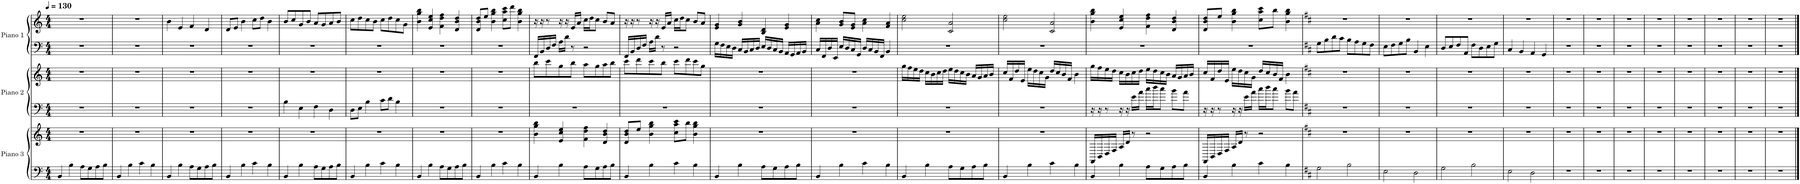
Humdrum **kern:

**kern	**kern	**kern	**kern	**kern	**kern
*part3	*part3	*part2	*part2	*part1	*part1
*staff6	*staff5	*staff4	*staff3	*staff2	*staff1
*I"Piano 3	*	*I"Piano 2	*	*I"Piano 1	*
*I'Pno. 3	*	*I'Pno. 2	*	*I'Pno. 1	*
*clefF4	*clefG2	*clefF4	*clefG2	*clefF4	*clefG2
*k[]	*k[]	*k[]	*k[]	*k[]	*k[]
*M4/4	*M4/4	*M4/4	*M4/4	*M4/4	*M4/4
*MM130	*MM130	*MM130	*MM130	*MM130	*MM130
=1	=1	=1	=1	=1	=1
4BB/	1r	1r	1r	1r	1r
4B\	.	.	.	.	.
8A\L	.	.	.	.	.
8G\	.	.	.	.	.
8A\	.	.	.	.	.
8B\J	.	.	.	.	.
=2	=2	=2	=2	=2	=2
4BB/	1r	1r	1r	1r	1r
4B\	.	.	.	.	.
4c\	.	.	.	.	.
4B\	.	.	.	.	.
=3	=3	=3	=3	=3	=3
4BB/	1r	1r	1r	1r	4b\
4B\	.	.	.	.	4e/
8A\L	.	.	.	.	4f/
8G\	.	.	.	.	.
8A\	.	.	.	.	4d/
8B\J	.	.	.	.	.
=4	=4	=4	=4	=4	=4
4BB/	1r	1r	1r	1r	8d/L
.	.	.	.	.	8e/J
4B\	.	.	.	.	4b\
4c\	.	.	.	.	8cc\L
.	.	.	.	.	8dd\J
4B\	.	.	.	.	4b\
=5	=5	=5	=5	=5	=5
4BB/	1r	4B\	1r	1r	8b/L
.	.	.	.	.	8cc/
4B\	.	4E\	.	.	8g/
.	.	.	.	.	8b/J
8A\L	.	4F\	.	.	8a/L
8G\	.	.	.	.	8g/
8A\	.	4D\	.	.	8a/
8B\J	.	.	.	.	8b/J
=6	=6	=6	=6	=6	=6
4BB/	1r	8D\L	1r	1r	8cc\L
.	.	8E\J	.	.	8dd\
4B\	.	4B\	.	.	8cc\
.	.	.	.	.	8b\J
4c\	.	8c\L	.	.	8cc\L
.	.	8d\J	.	.	8dd\
4B\	.	4B\	.	.	8cc\
.	.	.	.	.	8g\J
=7	=7	=7	=7	=7	=7
4BB/	1r	1r	1r	1r	4b\ 4gg\ 4bb\
4B\	.	.	.	.	4e/ 4cc/ 4ee/
8A\L	.	.	.	.	4f\ 4dd\ 4ff\
8G\	.	.	.	.	.
8A\	.	.	.	.	4d/ 4b/ 4dd/
8B\J	.	.	.	.	.
=8	=8	=8	=8	=8	=8
4BB/	1r	1r	1r	1r	8d/ 8b/ 8dd/L
.	.	.	.	.	8ee/J
4B\	.	.	.	.	4b\ 4gg\ 4bb\
4c\	.	.	.	.	8cc\ 8aa\ 8ccc\L
.	.	.	.	.	8ddd\J
4B\	.	.	.	.	4b\ 4gg\ 4bb\
=9	=9	=9	=9	=9	=9
4BB/	4b\ 4gg\ 4bb\	1r	8bb\L	16FF/LL	16r
.	.	.	.	16BB/	16r
.	.	.	8ccc\	16D/	8r
.	.	.	.	16F/JJ	.
4B\	4e/ 4cc/ 4ee/	.	8gg\	16A\LL	16r
.	.	.	.	16d\JJ	16r
.	.	.	8bb\J	8r	16e/LL
.	.	.	.	.	16a/JJ
8A\L	4f\ 4dd\ 4ff\	.	8aa\L	2r	16cc\LL
.	.	.	.	.	16dd\J
8G\	.	.	8gg\	.	8cc\J
8A\	4d/ 4b/ 4dd/	.	8aa\	.	8b/L
8B\J	.	.	8bb\J	.	8a/J
=10	=10	=10	=10	=10	=10
4BB/	8d/ 8b/ 8dd/L	1r	8ccc\L	16FF/LL	16r
.	.	.	.	16BB/	16r
.	8ee/J	.	8ddd\	16D/	8r
.	.	.	.	16F/JJ	.
4B\	4b\ 4gg\ 4bb\	.	8ccc\	16A\LL	16r
.	.	.	.	16d\JJ	16r
.	.	.	8bb\J	8r	16e/LL
.	.	.	.	.	16a/JJ
4c\	8cc\ 8aa\ 8ccc\L	.	8ccc\L	2r	16cc\LL
.	.	.	.	.	16dd\J
.	8bb\J	.	8ddd\	.	8cc\J
4B\	4b\ 4gg\ 4bb\	.	8ccc\	.	8b/L
.	.	.	8gg\J	.	8a/J
=11	=11	=11	=11	=11	=11
4BB/	1r	1r	1r	16G\LL	4e/ 4g/
.	.	.	.	16F\	.
.	.	.	.	16E\	.
.	.	.	.	16D\JJ	.
4B\	.	.	.	16C/LL	4g/ 4b/
.	.	.	.	16BB/	.
.	.	.	.	16C/	.
.	.	.	.	16D/JJ	.
8A\L	.	.	.	16E/LL	4B/ 4d/
.	.	.	.	16D/	.
8G\	.	.	.	16C/	.
.	.	.	.	16BB/JJ	.
8A\	.	.	.	16AA/LL	4e/ 4g/
.	.	.	.	16GG/	.
8B\J	.	.	.	16AA/	.
.	.	.	.	16BB/JJ	.
=12	=12	=12	=12	=12	=12
4BB/	1r	1r	1r	16C/LL	4a\ 4cc\
.	.	.	.	16FF/	.
.	.	.	.	16D/	.
.	.	.	.	16EE/JJ	.
4B\	.	.	.	16E/LL	8g/ 8b/L
.	.	.	.	16D/	.
.	.	.	.	16C/	8e/ 8g/J
.	.	.	.	16GG/JJ	.
4c\	.	.	.	16D/LL	4a\ 4cc\
.	.	.	.	16C/	.
.	.	.	.	16BB/	.
.	.	.	.	16FF/JJ	.
4B\	.	.	.	4BB/	4f/ 4a/
=13	=13	=13	=13	=13	=13
4BB/	1r	1r	16gg\LL	1r	2cc\ 2ee\
.	.	.	16ff\	.	.
.	.	.	16ee\	.	.
.	.	.	16dd\JJ	.	.
4B\	.	.	16cc\LL	.	.
.	.	.	16b\	.	.
.	.	.	16cc\	.	.
.	.	.	16dd\JJ	.	.
8A\L	.	.	16ee\LL	.	2c/ 2a/
.	.	.	16dd\	.	.
8G\	.	.	16cc\	.	.
.	.	.	16b\JJ	.	.
8A\	.	.	16a/LL	.	.
.	.	.	16g/	.	.
8B\J	.	.	16a/	.	.
.	.	.	16b/JJ	.	.
=14	=14	=14	=14	=14	=14
4BB/	1r	1r	16cc/LL	1r	2cc\ 2ee\
.	.	.	16f/	.	.
.	.	.	16dd/	.	.
.	.	.	16e/JJ	.	.
4B\	.	.	16ee\LL	.	.
.	.	.	16dd\	.	.
.	.	.	16cc\	.	.
.	.	.	16g\JJ	.	.
4c\	.	.	16dd/LL	.	2c/ 2a/
.	.	.	16cc/	.	.
.	.	.	16b/	.	.
.	.	.	16f/JJ	.	.
4B\	.	.	4b\	.	.
=15	=15	=15	=15	=15	=15
4BB/	16FF/LL	16r	16gg\LL	1r	4b\ 4gg\ 4bb\
.	16BB/	16r	16ff\	.	.
.	16D/	8r	16ee\	.	.
.	16F/JJ	.	16dd\JJ	.	.
4B\	16A/LL	16r	16cc\LL	.	4e/ 4cc/ 4ee/
.	16d/JJ	16r	16b\	.	.
.	8r	16e\LL	16cc\	.	.
.	.	16a\JJ	16dd\JJ	.	.
8A\L	2r	16cc\LL	16ee\LL	.	4f\ 4dd\ 4ff\
.	.	16dd\J	16dd\	.	.
8G\	.	8cc\J	16cc\	.	.
.	.	.	16b\JJ	.	.
8A\	.	8b\L	16a/LL	.	4d/ 4b/ 4dd/
.	.	.	16g/	.	.
8B\J	.	8a\J	16a/	.	.
.	.	.	16b/JJ	.	.
=16	=16	=16	=16	=16	=16
4BB/	16FF/LL	16r	16cc/LL	1r	8d/ 8b/ 8dd/L
.	16BB/	16r	16f/	.	.
.	16D/	8r	16dd/	.	8ee/J
.	16F/JJ	.	16e/JJ	.	.
4B\	16A/LL	16r	16ee\LL	.	4b\ 4gg\ 4bb\
.	16d/JJ	16r	16dd\	.	.
.	8r	16e\LL	16cc\	.	.
.	.	16a\JJ	16g\JJ	.	.
4c\	2r	16cc\LL	16dd/LL	.	8cc\ 8aa\ 8ccc\L
.	.	16dd\J	16cc/	.	.
.	.	8cc\J	16b/	.	8bb\J
.	.	.	16f/JJ	.	.
4B\	.	8b\L	4b\	.	4b\ 4gg\ 4bb\
.	.	8a\J	.	.	.
=17	=17	=17	=17	=17	=17
*k[f#c#]	*k[f#c#]	*k[f#c#]	*k[f#c#]	*k[f#c#]	*k[f#c#]
2G\	1r	1r	1r	8G\L	1r
.	.	.	.	8B\	.
.	.	.	.	8d\	.
.	.	.	.	8c#\J	.
2B\	.	.	.	8B\L	.
.	.	.	.	8A\	.
.	.	.	.	8G\	.
.	.	.	.	8F#\J	.
=18	=18	=18	=18	=18	=18
2E\	1r	1r	1r	8E\L	1r
.	.	.	.	8F#\	.
.	.	.	.	8G\	.
.	.	.	.	8B\J	.
2D\	.	.	.	4BB/	.
.	.	.	.	4E\	.
=19	=19	=19	=19	=19	=19
2G\	1r	1r	1r	8D/L	1r
.	.	.	.	8E/	.
.	.	.	.	8F#/	.
.	.	.	.	8AA/J	.
2B\	.	.	.	8F#\L	.
.	.	.	.	8D\	.
.	.	.	.	8E\	.
.	.	.	.	8G\J	.
=20	=20	=20	=20	=20	=20
2E\	1r	1r	1r	4C#/	1r
.	.	.	.	4BB/	.
2D\	.	.	.	4AA/	.
.	.	.	.	4GG/	.
=21	=21	=21	=21	=21	=21
1r	1r	1r	1r	1r	1r
=22	=22	=22	=22	=22	=22
1r	1r	1r	1r	1r	1r
=23	=23	=23	=23	=23	=23
1r	1r	1r	1r	1r	1r
=24	=24	=24	=24	=24	=24
1r	1r	1r	1r	1r	1r
=25	=25	=25	=25	=25	=25
1r	1r	1r	1r	1r	1r
=26	=26	=26	=26	=26	=26
1r	1r	1r	1r	1r	1r
=27	=27	=27	=27	=27	=27
1r	1r	1r	1r	1r	1r
=28	=28	=28	=28	=28	=28
1r	1r	1r	1r	1r	1r
==	==	==	==	==	==
*-	*-	*-	*-	*-	*-
